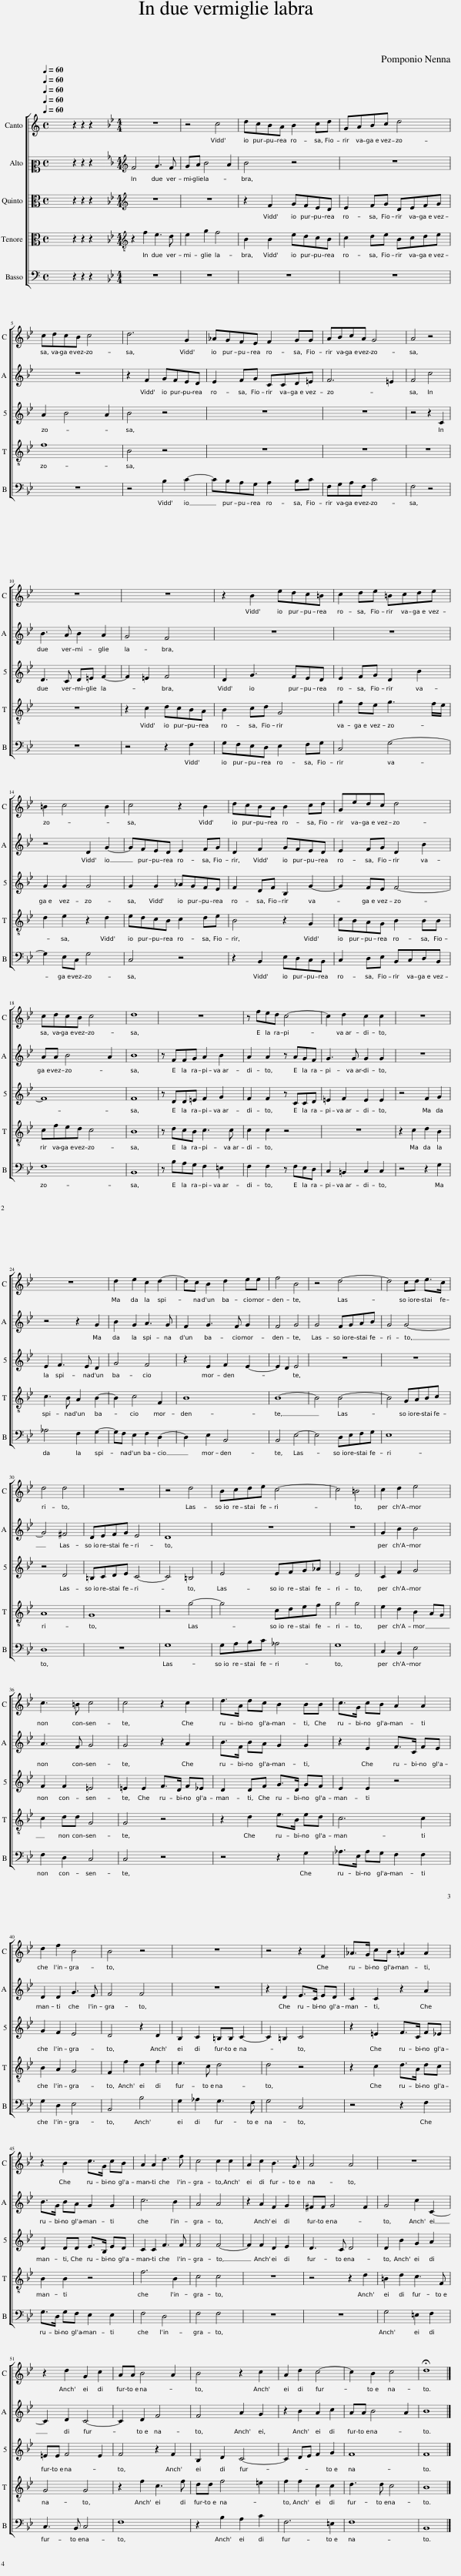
X:1
%%score [ 1 2 3 4 5 ]
L:1/8
Q:1/4=60
M:4/4
I:linebreak $
K:C
V:1 treble
V:2 alto2
V:3 alto
V:4 alto
V:5 bass
V:1
 x8 | z2 z2 z2 x2 |[K:Bb][M:4/4] z8 | z4 c4 | dcBA B2 cd | %5
 GABc d4 |$ cdcB c4 | d6 G2 | _AGFE F2 GG | ABcA G4 | %10
 A4 z4 |$ z8 | z8 | z2 B2 edc=B | c2 de =Bcde |$ %15
 =B2 c4 B2 | c4 z2 B2 | dcBA B2 cd | Gedc d4 |$ cdcB c4 | %20
 d8 | z8 | z fed c4- | c2 d2 c2 c2 | z8 |$ %25
 z8 | d2 e2 c2 d2- | dc B2 d2 ee | f4 B4 | z4 d4- | %30
 d4 cd e>c |$ d4 d4 | z8 | z4 d4 | Bcde c4- | %35
 c4 =B4 | c2 d2 e4 |$ c3 =B c4 | c4 z2 c2 | d>A dc B2 BB | %40
 c>G cB A2 A2 |$ d2 f2 B4 | B4 z4 | z8 | z4 z2 F2 | %45
 _A>G cB =A2 A2 |$ z2 B2 c>G cB | A2 A2 d3 f | c4 c2 c2 | A2 c2 B3 G | %50
 A4 A4 | z8 |$ z2 d2 G2 c2 | AA B4 A2 | B4 z2 c2 | %55
 A2 d2 c4- | c2 B2 c4 | !fermata!d8 |] %58
V:2
 x8 | z2 z2 z2 x2 |[K:Bb][M:4/4][K:treble] F4 G3 F | GA B4 A2 | B4 z4 | %5
 z8 |$ z8 | z2 F2 GFED | E2 FG CCD=E | F6 =E2 | %10
 F4 c4 |$ B3 A B2 A2 | G4 F4 | z8 | z8 |$ %15
 z4 D2 G2- | GFED E2 FG | D2 F2 GFED | E2 FG D2 B2 |$ AA B4 A2 | %20
 B8 | z FFG A2 B2 | A2 A2 z AGF | G3 G G2 G2 | z8 |$ %25
 z4 z2 G2 | B2 G2 A3 G | F2 G3 F G2 | F4 G4 | G4 FGAB | %30
 G4 G4- |$ G4 ^F4 | DEFG E4 | D8 | z8 | %35
 z8 | G2 B2 B4 |$ A3 F G4 | G4 z2 A2 | B>F BA G2 G2 | %40
 z2 E2 F>C FE |$ D2 D2 G3 E | F4 F4 | z8 | z2 D2 E>C ED | %45
 C2 C2 z2 A2 |$ B>G BA G2 G2 | c6 B2 | A4 A4 | z2 A2 F2 G2 | %50
 ^FF G4 F2 | G4 c2 C2- |$ C2 D2 C4- | C2 D2 F4 | F4 A2 G2 | %55
 z2 B2 A2 c2 | AA B4 A2 | B8 |] %58
V:3
 x8 | z2 z2 z2 x2 |[K:Bb][M:4/4][K:treble] z8 | z8 | z2 F2 GFED | %5
 E2 FG DEFG |$ A2 B4 A2 | B4 z4 | z8 | z8 | %10
 z4 z2 C2 |$ D3 C D=E F2- | F2 =E2 F4 | D2 G3 FED | E2 FG D2 B2 |$ %15
 G2 G2 G4 | G2 G2 _AGFE | F2 DF B,2 G2- | G2 FE F4- |$ F8 | %20
 F8 | z DD=E F2 G2 | F2 F2 z CCD | =E2 F2 E2 E2 | z4 F2 G2 |$ %25
 E2 F3 E D2 | G4 F4 | z2 E2 F2 E2- | E2 D2 E4 | z8 | %30
 z8 |$ z4 D4 | =B,CDE C4- | C4 =B,4 | E4 EFG_A | %35
 E4 D4 | C2 F2 G4 |$ F2 F2 =E4 | =E2 E2 F>D F_E | D2 DF G>D GF | %40
 E2 E2 z4 |$ G2 F2 E4 | D4 z2 D2 | B,2 C2 =B,B, C2- | C2 =B,2 C4 | %45
 z2 =E2 F>C F_E |$ D2 DD E>B, ED | C2 C2 F3 F | F4 F4- | F2 F2 D2 E2 | %50
 D3 C D4 | D2 B2 G2 A2 |$ =EE F4 E2 | F4 z2 F2 | B,2 D2 C4- | %55
 C2 DE F2 G2 | F8 | F8 |] %58
V:4
 x8 | z2 z2 z2 x2 |[K:Bb][M:4/4][K:treble-8] z2 f2 e3 d | e2 g2 f4 | B2 B2 edcB | %5
 c2 de Bcde |$ f8 | B4 z4 | z8 | z8 | %10
 z8 |$ z8 | z2 c2 dcBA | B2 cd G4 | g2 fe g3 f/e/ |$ %15
 d2 e2 z2 d2 | edcB c2 de | B4 z2 G2 | cBAG B2 BB |$ cfed c4 | %20
 B8 | z dcB c3 c | c2 c2 z4 | z8 | z2 c2 d2 B2 |$ %25
 c3 B A2 B2- | B2 c4 F2 | B8 | B8- | B4 B4- | %30
 B4 GABc |$ A8 | G8 | z4 g4- | g4 cdef | %35
 g4 g4 | e2 d2 B2 AG |$ c2 dd G4 | G4 z4 | z2 d2 e>B ed | %40
 c6 c2 |$ B2 A2 G4 | F2 f2 d2 f2 | e3 c d4 | d4 z4 | %45
 z2 c2 d>A dc |$ B2 B2 z4 | f6 B2 | c4 c4 | z8 | %50
 z4 z2 d2 | =B2 d2 c3 F |$ G4 G4 | z2 f2 c3 f | dd f4 =e2 | %55
 f2 f2 c2 c2 | d3 d c4 | B8 |] %58
V:5
 x8 | z2 z2 z2 x2 |[K:Bb][M:4/4] z8 | z8 | z8 | %5
 z8 |$ z8 | z4 B,2 C2- | CB,A,G, A,2 B,C | F,G,A,F, C4 | %10
 F,4 z4 |$ z8 | z4 z2 F,2 | G,F,E,D, E,2 F,G, | C,4 G,4- |$ %15
 G,2 E,C, G,4 | C,4 z4 | z2 B,,2 E,D,C,B,, | C,2 D,E, B,,C,D,B,, |$ F,8 | %20
 B,,8 | z B,A,G, F,2 =E,2 | F,2 F,2 z F,E,D, | C,2 =B,,2 C,2 C,2 | z4 z2 G,2 |$ %25
 _A,4 F,2 G,2- | G,F, E,2 F,2 D,2- | D,2 E,2 B,,4 | B,,4 E,4- | E,4 D,E,F,G, | %30
 E,8 |$ D,8 | z8 | G,8 | G,A,B,C _A,4 | %35
 G,8 | C,2 B,,2 E,4 |$ F,2 D,2 C,4 | C,4 z4 | z4 z2 G,2 | %40
 _A,>E, A,G, F,2 F,2 |$ G,2 D,2 E,4 | B,,4 B,4 | G,2 _A,2 G,3 F, | G,4 C,4 | %45
 z4 z2 F,2 |$ G,>D, G,F, E,2 E,2 | F,4 D,4 | F,4 F,4 | z8 | %50
 z8 | G,4 =E,2 F,2 |$ C,3 B,, C,4 | F,8 | z2 B,2 A,2 C2 | %55
 F,6 =E,2 | F,8 | B,,8 |] %58
